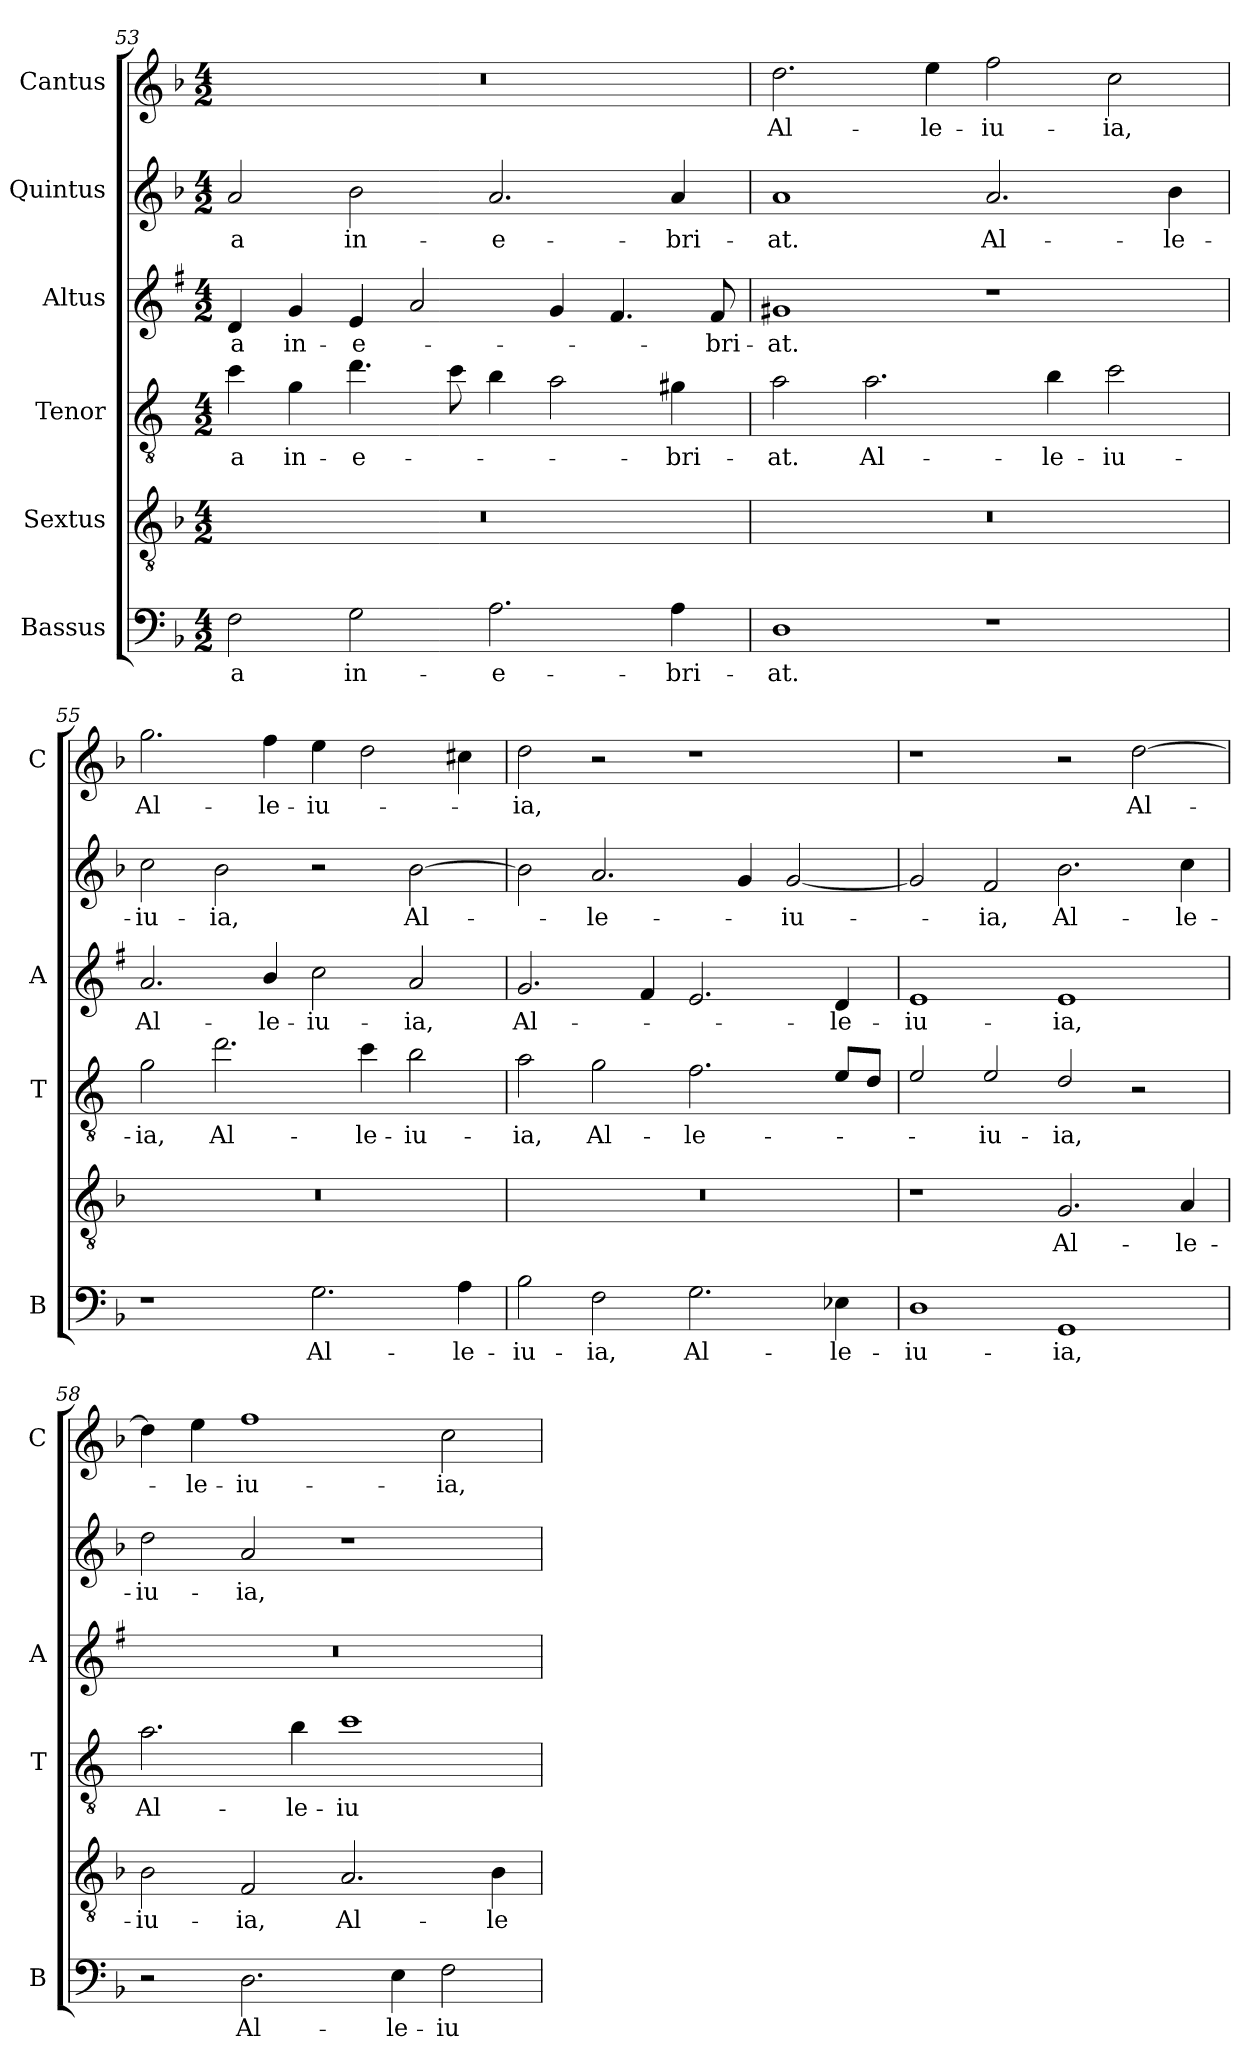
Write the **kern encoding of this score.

**kern	**text	**kern	**text	**kern	**text	**kern	**text	**kern	**text	**kern	**text
*part6	*part6	*part5	*part5	*part4	*part4	*part3	*part3	*part2	*part2	*part1	*part1
*staff6	*staff6	*staff5	*staff5	*staff4	*staff4	*staff3	*staff3	*staff2	*staff2	*staff1	*staff1
*I"Bassus	*	*I"Sextus	*	*I"Tenor	*	*I"Altus	*	*I"Quintus	*	*I"Cantus	*
*I'B	*	*	*	*I'T	*	*I'A	*	*	*	*I'C	*
!!LO:LB:g=z
*clefF4	*	*clefGv2	*	*clefGv2	*	*clefG2	*	*clefG2	*	*clefG2	*
*	*	*	*	*ITrd4c7	*	*ITrd1c2	*	*	*	*	*
*k[b-]	*	*k[b-]	*	*k[b-]	*	*k[b-]	*	*k[b-]	*	*k[b-]	*
*F:	*	*F:	*	*F:	*	*F:	*	*F:	*	*F:	*
*M4/2	*	*M4/2	*	*M4/2	*	*M4/2	*	*M4/2	*	*M4/2	*
=53	=53	=53	=53	=53	=53	=53	=53	=53	=53	=53	=53
!	!LO:LY:b	!	!	!	!LO:LY:b	!	!LO:LY:b	!	!LO:LY:b	!	!
2F\	-a	0r	.	4f\	-a	4c/	-a	2a/	-a	0r	.
!	!	!	!	!	!LO:LY:b	!	!LO:LY:b	!	!	!	!
.	.	.	.	4c\	in-	4f/	in-	.	.	.	.
!	!LO:LY:b	!	!	!	!LO:LY:b	!	!LO:LY:b	!	!LO:LY:b	!	!
2G\	in-	.	.	4.g\	-e-	4d/	-e-	2b-\	in-	.	.
.	.	.	.	.	.	2g/	.	.	.	.	.
.	.	.	.	8f\	.	.	.	.	.	.	.
!	!LO:LY:b	!	!	!	!	!	!	!	!LO:LY:b	!	!
2.A\	-e-	.	.	4e\	.	.	.	2.a/	-e-	.	.
.	.	.	.	2d\	.	4f/	.	.	.	.	.
.	.	.	.	.	.	4.e/	.	.	.	.	.
!	!LO:LY:b	!	!	!	!LO:LY:b	!	!	!	!LO:LY:b	!	!
4A\	-bri-	.	.	4c#X\	-bri-	.	.	4a/	-bri-	.	.
!	!	!	!	!	!	!	!LO:LY:b	!	!	!	!
.	.	.	.	.	.	8e/	-bri-	.	.	.	.
=54	=54	=54	=54	=54	=54	=54	=54	=54	=54	=54	=54
!	!LO:LY:b	!	!	!	!LO:LY:b	!	!LO:LY:b	!	!LO:LY:b	!	!LO:LY:b
1D	-at.	0r	.	2d\	-at.	1f#X	-at.	1a	-at.	2.dd\	Al-
!	!	!	!	!	!LO:LY:b	!	!	!	!	!	!
.	.	.	.	2.d\	Al-	.	.	.	.	.	.
!	!	!	!	!	!	!	!	!	!	!	!LO:LY:b
.	.	.	.	.	.	.	.	.	.	4ee\	-le-
!	!	!	!	!	!	!	!	!	!LO:LY:b	!	!LO:LY:b
1r	.	.	.	.	.	1r	.	2.a/	Al-	2ff\	-iu-
!	!	!	!	!	!LO:LY:b	!	!	!	!	!	!
.	.	.	.	4e\	-le-	.	.	.	.	.	.
!	!	!	!	!	!LO:LY:b	!	!	!	!	!	!LO:LY:b
.	.	.	.	2f\	-iu-	.	.	.	.	2cc\	-ia,
!	!	!	!	!	!	!	!	!	!LO:LY:b	!	!
.	.	.	.	.	.	.	.	4b-\	-le-	.	.
=55	=55	=55	=55	=55	=55	=55	=55	=55	=55	=55	=55
!	!	!	!	!	!LO:LY:b	!	!LO:LY:b	!	!LO:LY:b	!	!LO:LY:b
1r	.	0r	.	2c\	-ia,	2.g/	Al-	2cc\	-iu-	2.gg\	Al-
!	!	!	!	!	!LO:LY:b	!	!	!	!LO:LY:b	!	!
.	.	.	.	2.g\	Al-	.	.	2b-\	-ia,	.	.
!	!	!	!	!	!	!	!LO:LY:b	!	!	!	!LO:LY:b
.	.	.	.	.	.	4a/	-le-	.	.	4ff\	-le-
!	!LO:LY:b	!	!	!	!	!	!LO:LY:b	!	!	!	!LO:LY:b
2.G\	Al-	.	.	.	.	2b-\	-iu-	2r	.	4ee\	-iu-
!	!	!	!	!	!LO:LY:b	!	!	!	!	!	!
.	.	.	.	4f\	-le-	.	.	.	.	2dd\	.
!	!	!	!	!	!LO:LY:b	!	!LO:LY:b	!	!LO:LY:b	!	!
.	.	.	.	2e\	-iu-	2g/	-ia,	[2b-\	Al-	.	.
!	!LO:LY:b	!	!	!	!	!	!	!	!	!	!
4A\	-le-	.	.	.	.	.	.	.	.	4cc#X\	.
=56	=56	=56	=56	=56	=56	=56	=56	=56	=56	=56	=56
!	!LO:LY:b	!	!	!	!LO:LY:b	!	!LO:LY:b	!	!	!	!LO:LY:b
2B-\	-iu-	0r	.	2d\	-ia,	2.f/	Al-	2b-\]	.	2dd\	-ia,
!	!LO:LY:b	!	!	!	!LO:LY:b	!	!	!	!LO:LY:b	!	!
2F\	-ia,	.	.	2c\	Al-	.	.	2.a/	-le-	2r	.
.	.	.	.	.	.	4e/	.	.	.	.	.
!	!LO:LY:b	!	!	!	!LO:LY:b	!	!	!	!	!	!
2.G\	Al-	.	.	2.B-\	-le-	2.d/	.	.	.	1r	.
.	.	.	.	.	.	.	.	4g/	.	.	.
!	!	!	!	!	!	!	!	!	!LO:LY:b	!	!
.	.	.	.	.	.	.	.	[2g/	-iu-	.	.
!	!LO:LY:b	!	!	!	!	!	!LO:LY:b	!	!	!	!
4E-X\	-le-	.	.	8A/L	.	4c/	-le-	.	.	.	.
.	.	.	.	8G/J	.	.	.	.	.	.	.
=57	=57	=57	=57	=57	=57	=57	=57	=57	=57	=57	=57
!	!LO:LY:b	!	!	!	!	!	!LO:LY:b	!	!	!	!
1D	-iu-	1r	.	2A/	.	1d	-iu-	2g/]	.	1r	.
!	!	!	!	!	!LO:LY:b	!	!	!	!LO:LY:b	!	!
.	.	.	.	2A/	-iu-	.	.	2f/	-ia,	.	.
!	!LO:LY:b	!	!LO:LY:b	!	!LO:LY:b	!	!LO:LY:b	!	!LO:LY:b	!	!
1GG	-ia,	2.G/	Al-	2G/	-ia,	1d	-ia,	2.b-\	Al-	2r	.
!	!	!	!	!	!	!	!	!	!	!	!LO:LY:b
.	.	.	.	2r	.	.	.	.	.	[2dd\	Al-
!	!	!	!LO:LY:b	!	!	!	!	!	!LO:LY:b	!	!
.	.	4A/	-le-	.	.	.	.	4cc\	-le-	.	.
=58	=58	=58	=58	=58	=58	=58	=58	=58	=58	=58	=58
!	!	!	!LO:LY:b	!	!LO:LY:b	!	!	!	!LO:LY:b	!	!
2r	.	2B-\	-iu-	2.d\	Al-	0r	.	2dd\	-iu-	4dd\]	.
!	!	!	!	!	!	!	!	!	!	!	!LO:LY:b
.	.	.	.	.	.	.	.	.	.	4ee\	-le-
!	!LO:LY:b	!	!LO:LY:b	!	!	!	!	!	!LO:LY:b	!	!LO:LY:b
2.D\	Al-	2F/	-ia,	.	.	.	.	2a/	-ia,	1ff	-iu-
!	!	!	!	!	!LO:LY:b	!	!	!	!	!	!
.	.	.	.	4e\	-le-	.	.	.	.	.	.
!	!	!	!LO:LY:b	!	!LO:LY:b	!	!	!	!	!	!
.	.	2.A/	Al-	1f	-iu-	.	.	1r	.	.	.
!	!LO:LY:b	!	!	!	!	!	!	!	!	!	!
4E\	-le-	.	.	.	.	.	.	.	.	.	.
!	!LO:LY:b	!	!	!	!	!	!	!	!	!	!LO:LY:b
2F\	-iu-	.	.	.	.	.	.	.	.	2cc\	-ia,
!	!	!	!LO:LY:b	!	!	!	!	!	!	!	!
.	.	4B-\	-le-	.	.	.	.	.	.	.	.
=	=	=	=	=	=	=	=	=	=	=	=
*-	*-	*-	*-	*-	*-	*-	*-	*-	*-	*-	*-
